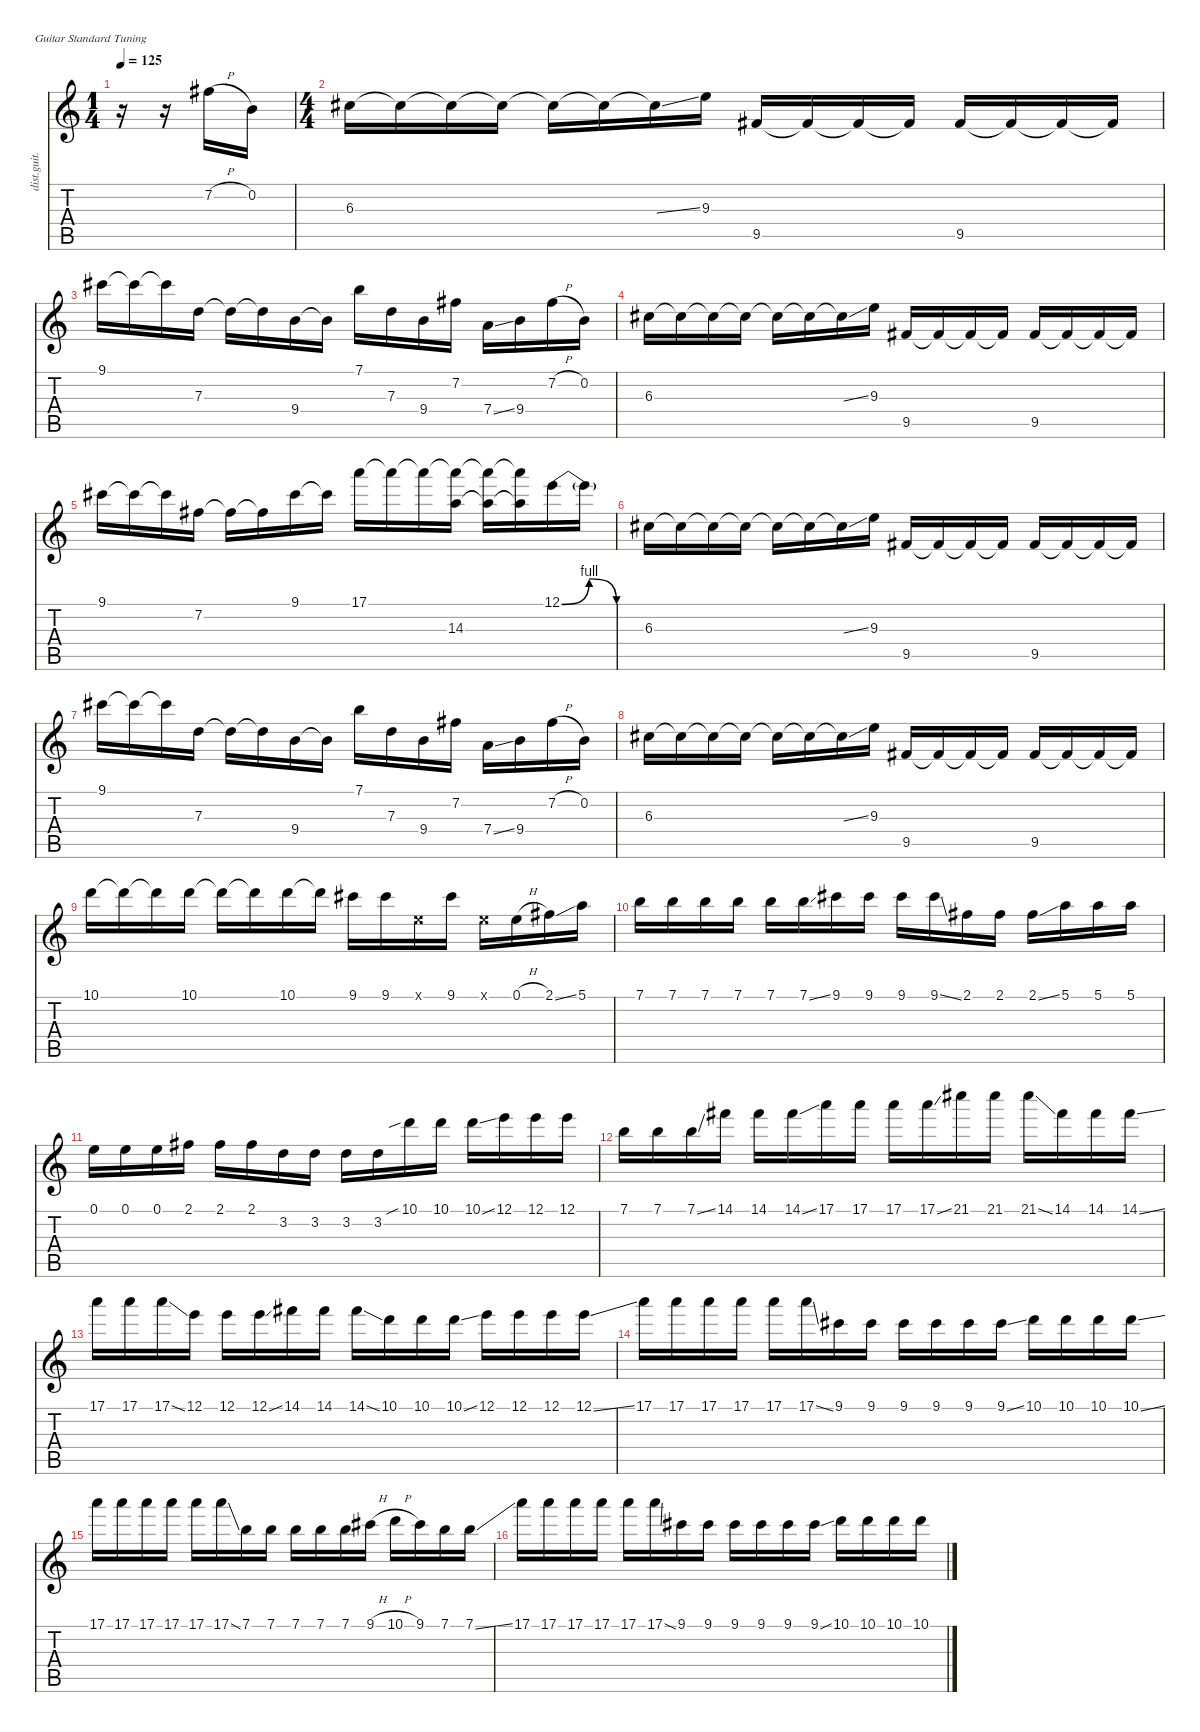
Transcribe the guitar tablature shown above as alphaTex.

\defaultSystemsLayout 4
\hideDynamics
\bracketExtendMode nobrackets
\otherSystemsTrackNameOrientation horizontal
\track ("R" "dist.guit.") {instrument distortionguitar}
\staff {score tabs}
\tuning (E4 B3 G3 D3 A2 E2)
\ts (1 4)
\beaming (8 2)
\tempo 125
\clef g2
\ks c
r.16{dy mf instrument distortionguitar beam Down} r.16{beam Down} 7.2{h acc #}.16{beam Down} 0.2.16{beam Down} |
\ts (4 4)
\beaming (8 2 2 2 2)
6.3{acc #}.16{beam Down} 6.3{t acc #}.16{beam Down} 6.3{t acc #}.16{beam Down} 6.3{t acc #}.16{beam Down} 6.3{t acc #}.16{beam Down} 6.3{t acc #}.16{beam Down} 6.3{ss t acc #}.16{beam Down} 9.3.16{beam Down} 9.5{acc #}.16{beam Up} 9.5{t acc #}.16{beam Up} 9.5{t acc #}.16{beam Up} 9.5{t acc #}.16{beam Up} 9.5{acc #}.16{beam Up} 9.5{t acc #}.16{beam Up} 9.5{t acc #}.16{beam Up} 9.5{t acc #}.16{beam Up} |
9.1{acc #}.16{beam Down} 9.1{t acc #}.16{beam Down} 9.1{t acc #}.16{beam Down} 7.3.16{beam Down} 7.3{t}.16{beam Down} 7.3{t}.16{beam Down} 9.4.16{beam Down} 9.4{t}.16{beam Down} 7.1.16{beam Down} 7.3.16{beam Down} 9.4.16{beam Down} 7.2{acc #}.16{beam Down} 7.4{ss}.16{beam Down} 9.4.16{beam Down} 7.2{h acc #}.16{beam Down} 0.2.16{beam Down} |
6.3{acc #}.16{beam Down} 6.3{t acc #}.16{beam Down} 6.3{t acc #}.16{beam Down} 6.3{t acc #}.16{beam Down} 6.3{t acc #}.16{beam Down} 6.3{t acc #}.16{beam Down} 6.3{ss t acc #}.16{beam Down} 9.3.16{beam Down} 9.5{acc #}.16{beam Up} 9.5{t acc #}.16{beam Up} 9.5{t acc #}.16{beam Up} 9.5{t acc #}.16{beam Up} 9.5{acc #}.16{beam Up} 9.5{t acc #}.16{beam Up} 9.5{t acc #}.16{beam Up} 9.5{t acc #}.16{beam Up} |
9.1{acc #}.16{beam Down} 9.1{t acc #}.16{beam Down} 9.1{t acc #}.16{beam Down} 7.2{acc #}.16{beam Down} 7.2{t acc #}.16{beam Down} 7.2{t acc #}.16{beam Down} 9.1{acc #}.16{beam Down} 9.1{t acc #}.16{beam Down} 17.1.16{beam Down} 17.1{t}.16{beam Down} 17.1{t}.16{beam Down} (17.1{t} 14.3).16{beam Down} (17.1{t} 14.3{t}).16{beam Down} (17.1{t} 14.3{t}).16{beam Down} 12.1{be (bendrelease 0 0 9.6 4 20.4 4 30 0)}.16{beam Down} 12.1{t}.16{beam Down} |
6.3{acc #}.16{beam Down} 6.3{t acc #}.16{beam Down} 6.3{t acc #}.16{beam Down} 6.3{t acc #}.16{beam Down} 6.3{t acc #}.16{beam Down} 6.3{t acc #}.16{beam Down} 6.3{ss t acc #}.16{beam Down} 9.3.16{beam Down} 9.5{acc #}.16{beam Up} 9.5{t acc #}.16{beam Up} 9.5{t acc #}.16{beam Up} 9.5{t acc #}.16{beam Up} 9.5{acc #}.16{beam Up} 9.5{t acc #}.16{beam Up} 9.5{t acc #}.16{beam Up} 9.5{t acc #}.16{beam Up} |
9.1{acc #}.16{beam Down} 9.1{t acc #}.16{beam Down} 9.1{t acc #}.16{beam Down} 7.3.16{beam Down} 7.3{t}.16{beam Down} 7.3{t}.16{beam Down} 9.4.16{beam Down} 9.4{t}.16{beam Down} 7.1.16{beam Down} 7.3.16{beam Down} 9.4.16{beam Down} 7.2{acc #}.16{beam Down} 7.4{ss}.16{beam Down} 9.4.16{beam Down} 7.2{h acc #}.16{beam Down} 0.2.16{beam Down} |
6.3{acc #}.16{beam Down} 6.3{t acc #}.16{beam Down} 6.3{t acc #}.16{beam Down} 6.3{t acc #}.16{beam Down} 6.3{t acc #}.16{beam Down} 6.3{t acc #}.16{beam Down} 6.3{ss t acc #}.16{beam Down} 9.3.16{beam Down} 9.5{acc #}.16{beam Up} 9.5{t acc #}.16{beam Up} 9.5{t acc #}.16{beam Up} 9.5{t acc #}.16{beam Up} 9.5{acc #}.16{beam Up} 9.5{t acc #}.16{beam Up} 9.5{t acc #}.16{beam Up} 9.5{t acc #}.16{beam Up} |
10.1.16{beam Down} 10.1{t}.16{beam Down} 10.1{t}.16{beam Down} 10.1.16{beam Down} 10.1{t}.16{beam Down} 10.1{t}.16{beam Down} 10.1.16{beam Down} 10.1{t}.16{beam Down} 9.1{acc #}.16{beam Down} 9.1{acc #}.16{beam Down} 0.1{x}.16{beam Down} 9.1{acc #}.16{beam Down} 0.1{x}.16{beam Down} 0.1{h}.16{beam Down} 2.1{ss acc #}.16{beam Down} 5.1.16{beam Down} |
7.1.16{beam Down} 7.1.16{beam Down} 7.1.16{beam Down} 7.1.16{beam Down} 7.1.16{beam Down} 7.1{ss}.16{beam Down} 9.1{acc #}.16{beam Down} 9.1{acc #}.16{beam Down} 9.1{acc #}.16{beam Down} 9.1{ss acc #}.16{beam Down} 2.1{acc #}.16{beam Down} 2.1{acc #}.16{beam Down} 2.1{ss acc #}.16{beam Down} 5.1.16{beam Down} 5.1.16{beam Down} 5.1.16{beam Down} |
0.1.16{beam Down} 0.1.16{beam Down} 0.1.16{beam Down} 2.1{acc #}.16{beam Down} 2.1{acc #}.16{beam Down} 2.1{acc #}.16{beam Down} 3.2.16{beam Down} 3.2.16{beam Down} 3.2.16{beam Down} 3.2.16{beam Down} 10.1{sib}.16{beam Down} 10.1.16{beam Down} 10.1{ss}.16{beam Down} 12.1.16{beam Down} 12.1.16{beam Down} 12.1.16{beam Down} |
7.1.16{beam Down} 7.1.16{beam Down} 7.1{ss}.16{beam Down} 14.1{acc #}.16{beam Down} 14.1{acc #}.16{beam Down} 14.1{ss acc #}.16{beam Down} 17.1.16{beam Down} 17.1.16{beam Down} 17.1.16{beam Down} 17.1{ss}.16{beam Down} 21.1{acc #}.16{beam Down} 21.1{acc #}.16{beam Down} 21.1{ss acc #}.16{beam Down} 14.1{acc #}.16{beam Down} 14.1{acc #}.16{beam Down} 14.1{ss acc #}.16{beam Down} |
17.1.16{beam Down} 17.1.16{beam Down} 17.1{ss}.16{beam Down} 12.1.16{beam Down} 12.1.16{beam Down} 12.1{ss}.16{beam Down} 14.1{acc #}.16{beam Down} 14.1{acc #}.16{beam Down} 14.1{ss acc #}.16{beam Down} 10.1.16{beam Down} 10.1.16{beam Down} 10.1{ss}.16{beam Down} 12.1.16{beam Down} 12.1.16{beam Down} 12.1.16{beam Down} 12.1{ss}.16{beam Down} |
17.1.16{beam Down} 17.1.16{beam Down} 17.1.16{beam Down} 17.1.16{beam Down} 17.1.16{beam Down} 17.1{ss}.16{beam Down} 9.1{acc #}.16{beam Down} 9.1{acc #}.16{beam Down} 9.1{acc #}.16{beam Down} 9.1{acc #}.16{beam Down} 9.1{acc #}.16{beam Down} 9.1{ss acc #}.16{beam Down} 10.1.16{beam Down} 10.1.16{beam Down} 10.1.16{beam Down} 10.1{ss}.16{beam Down} |
17.1.16{beam Down} 17.1.16{beam Down} 17.1.16{beam Down} 17.1.16{beam Down} 17.1.16{beam Down} 17.1{ss}.16{beam Down} 7.1.16{beam Down} 7.1.16{beam Down} 7.1.16{beam Down} 7.1.16{beam Down} 7.1.16{beam Down} 9.1{h acc #}.16{beam Down} 10.1{h}.16{beam Down} 9.1{acc #}.16{beam Down} 7.1.16{beam Down} 7.1{ss}.16{beam Down} |
17.1.16{beam Down} 17.1.16{beam Down} 17.1.16{beam Down} 17.1.16{beam Down} 17.1.16{beam Down} 17.1{ss}.16{beam Down} 9.1{acc #}.16{beam Down} 9.1{acc #}.16{beam Down} 9.1{acc #}.16{beam Down} 9.1{acc #}.16{beam Down} 9.1{acc #}.16{beam Down} 9.1{ss acc #}.16{beam Down} 10.1.16{beam Down} 10.1.16{beam Down} 10.1.16{beam Down} 10.1{ss}.16{beam Down}
